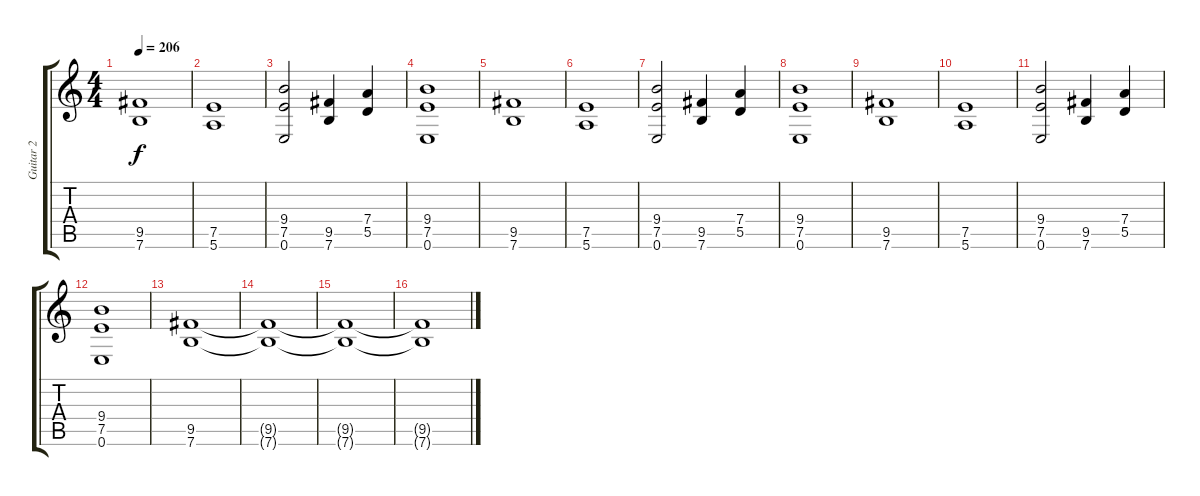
\track ("Guitar 2" "Guitar 2") {instrument distortionguitar}
\staff {score tabs}
\tuning (E4 B3 G3 D3 A2 E2) {hide}
\ts (4 4)
\tempo 206
\clef g2
\ks c
(9.5 7.6).1{dy f} |
(7.5 5.6).1 |
(9.4 7.5 0.6).2 (9.5 7.6).4 (7.4 5.5).4 |
(9.4 7.5 0.6).1 |
(9.5 7.6).1 |
(7.5 5.6).1 |
(9.4 7.5 0.6).2 (9.5 7.6).4 (7.4 5.5).4 |
(9.4 7.5 0.6).1 |
(9.5 7.6).1 |
(7.5 5.6).1 |
(9.4 7.5 0.6).2 (9.5 7.6).4 (7.4 5.5).4 |
(9.4 7.5 0.6).1 |
(9.5 7.6).1 |
(9.5{t} 7.6{t}).1 |
(9.5{t} 7.6{t}).1 |
(9.5{t} 7.6{t}).1
